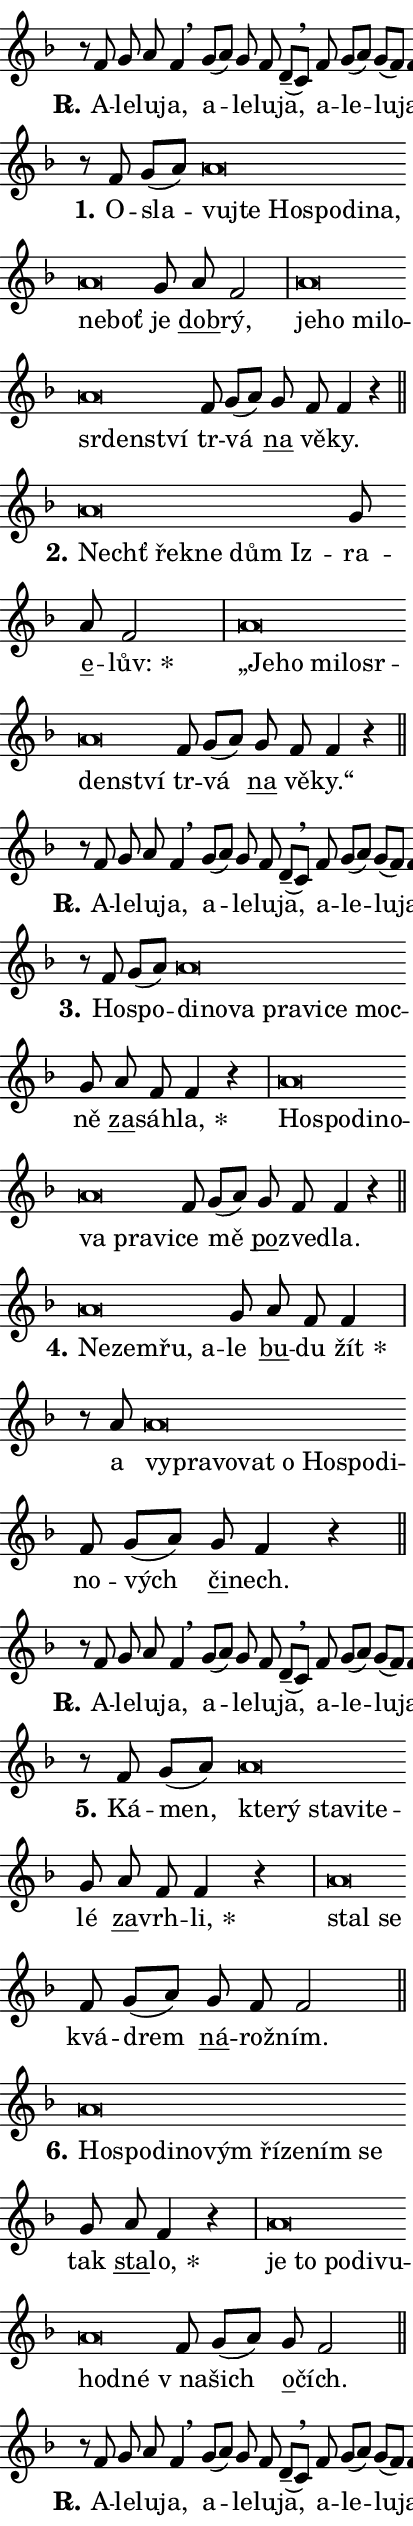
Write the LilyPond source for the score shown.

\version "2.24.0"
\header { tagline = "" }
\paper {
  indent = 0\cm
  top-margin = 0\cm
  right-margin = 0.13\cm % to fit lyric hyphens
  bottom-margin = 0\cm
  left-margin = 0\cm
  paper-width = 7\cm
  page-breaking = #ly:one-page-breaking
  system-system-spacing.basic-distance = #11
  score-system-spacing.basic-distance = #11
  ragged-last = ##f
}


%% Author: Thomas Morley
%% https://lists.gnu.org/archive/html/lilypond-user/2020-05/msg00002.html
#(define (line-position grob)
"Returns position of @var[grob} in current system:
   @code{'start}, if at first time-step
   @code{'end}, if at last time-step
   @code{'middle} otherwise
"
  (let* ((col (ly:item-get-column grob))
         (ln (ly:grob-object col 'left-neighbor))
         (rn (ly:grob-object col 'right-neighbor))
         (col-to-check-left (if (ly:grob? ln) ln col))
         (col-to-check-right (if (ly:grob? rn) rn col))
         (break-dir-left
           (and
             (ly:grob-property col-to-check-left 'non-musical #f)
             (ly:item-break-dir col-to-check-left)))
         (break-dir-right
           (and
             (ly:grob-property col-to-check-right 'non-musical #f)
             (ly:item-break-dir col-to-check-right))))
        (cond ((eqv? 1 break-dir-left) 'start)
              ((eqv? -1 break-dir-right) 'end)
              (else 'middle))))

#(define (tranparent-at-line-position vctor)
  (lambda (grob)
  "Relying on @code{line-position} select the relevant enry from @var{vctor}.
Used to determine transparency,"
    (case (line-position grob)
      ((end) (not (vector-ref vctor 0)))
      ((middle) (not (vector-ref vctor 1)))
      ((start) (not (vector-ref vctor 2))))))

noteHeadBreakVisibility =
#(define-music-function (break-visibility)(vector?)
"Makes @code{NoteHead}s transparent relying on @var{break-visibility}"
#{
  \override NoteHead.transparent =
    #(tranparent-at-line-position break-visibility)
#})

#(define delete-ledgers-for-transparent-note-heads
  (lambda (grob)
    "Reads whether a @code{NoteHead} is transparent.
If so this @code{NoteHead} is removed from @code{'note-heads} from
@var{grob}, which is supposed to be @code{LedgerLineSpanner}.
As a result ledgers are not printed for this @code{NoteHead}"
    (let* ((nhds-array (ly:grob-object grob 'note-heads))
           (nhds-list
             (if (ly:grob-array? nhds-array)
                 (ly:grob-array->list nhds-array)
                 '()))
           ;; Relies on the transparent-property being done before
           ;; Staff.LedgerLineSpanner.after-line-breaking is executed.
           ;; This is fragile ...
           (to-keep
             (remove
               (lambda (nhd)
                 (ly:grob-property nhd 'transparent #f))
               nhds-list)))
      ;; TODO find a better method to iterate over grob-arrays, similiar
      ;; to filter/remove etc for lists
      ;; For now rebuilt from scratch
      (set! (ly:grob-object grob 'note-heads)  '())
      (for-each
        (lambda (nhd)
          (ly:pointer-group-interface::add-grob grob 'note-heads nhd))
        to-keep))))

squashNotes = {
  \override NoteHead.X-extent = #'(-0.2 . 0.2)
  \override NoteHead.Y-extent = #'(-0.75 . 0)
  \override NoteHead.stencil =
    #(lambda (grob)
       (let ((pos (ly:grob-property grob 'staff-position)))
         (begin
           (if (< pos -7) (display "ERROR: Lower brevis then expected\n") (display ""))
           (if (<= pos -6) ly:text-interface::print ly:note-head::print))))
}
unSquashNotes = {
  \revert NoteHead.X-extent
  \revert NoteHead.Y-extent
  \revert NoteHead.stencil
}

hideNotes = \noteHeadBreakVisibility #begin-of-line-visible
unHideNotes = \noteHeadBreakVisibility #all-visible

% work-around for resetting accidentals
% https://lilypond.org/doc/v2.23/Documentation/notation/displaying-rhythms#unmetered-music
cadenzaMeasure = {
  \cadenzaOff
  \partial 1024 s1024
  \cadenzaOn
}

#(define-markup-command (accent layout props text) (markup?)
  "Underline accented syllable"
  (interpret-markup layout props
    #{\markup \override #'(offset . 4.3) \underline { #text }#}))

responsum = \markup \concat {
  "R" \hspace #-1.05 \path #0.1 #'((moveto 0 0.07) (lineto 0.9 0.8)) \hspace #0.05 "."
}

spaceSize = #0.6828661417322834 % exact space size for TeX Gyre Schola

\layout {
  \context {
    \Staff
    \remove "Time_signature_engraver"
    \override LedgerLineSpanner.after-line-breaking = #delete-ledgers-for-transparent-note-heads
  }
  \context {
    \Lyrics {
      \override LyricSpace.minimum-distance = \spaceSize
      \override LyricText.font-name = #"TeX Gyre Schola"
      \override LyricText.font-size = 1
      \override StanzaNumber.font-name = #"TeX Gyre Schola Bold"
      \override StanzaNumber.font-size = 1
    }
  }
  \context {
    \Score 
    \override NoteHead.text =
      #(lambda (grob) 
        (let ((pos (ly:grob-property grob 'staff-position)))
          #{\markup {
            \combine
              \halign #-0.55 \raise #(if (= pos -6) 0 0.5) \override #'(thickness . 2) \draw-line #'(3.2 . 0)
              \musicglyph "noteheads.sM1"
          }#}))
  }
}

% magnetic-lyrics.ily
%
%   written by
%     Jean Abou Samra <jean@abou-samra.fr>
%     Werner Lemberg <wl@gnu.org>
%
%   adapted by
%     Jiri Hon <jiri.hon@gmail.com>
%
% Version 2022-Apr-15

% https://www.mail-archive.com/lilypond-user@gnu.org/msg149350.html

#(define (Left_hyphen_pointer_engraver context)
   "Collect syllable-hyphen-syllable occurrences in lyrics and store
them in properties.  This engraver only looks to the left.  For
example, if the lyrics input is @code{foo -- bar}, it does the
following.

@itemize @bullet
@item
Set the @code{text} property of the @code{LyricHyphen} grob between
@q{foo} and @q{bar} to @code{foo}.

@item
Set the @code{left-hyphen} property of the @code{LyricText} grob with
text @q{foo} to the @code{LyricHyphen} grob between @q{foo} and
@q{bar}.
@end itemize

Use this auxiliary engraver in combination with the
@code{lyric-@/text::@/apply-@/magnetic-@/offset!} hook."
   (let ((hyphen #f)
         (text #f))
     (make-engraver
      (acknowledgers
       ((lyric-syllable-interface engraver grob source-engraver)
        (set! text grob)))
      (end-acknowledgers
       ((lyric-hyphen-interface engraver grob source-engraver)
        ;(when (not (grob::has-interface grob 'lyric-space-interface))
          (set! hyphen grob)));)
      ((stop-translation-timestep engraver)
       (when (and text hyphen)
         (ly:grob-set-object! text 'left-hyphen hyphen))
       (set! text #f)
       (set! hyphen #f)))))

#(define (lyric-text::apply-magnetic-offset! grob)
   "If the space between two syllables is less than the value in
property @code{LyricText@/.details@/.squash-threshold}, move the right
syllable to the left so that it gets concatenated with the left
syllable.

Use this function as a hook for
@code{LyricText@/.after-@/line-@/breaking} if the
@code{Left_@/hyphen_@/pointer_@/engraver} is active."
   (let ((hyphen (ly:grob-object grob 'left-hyphen #f)))
     (when hyphen
       (let ((left-text (ly:spanner-bound hyphen LEFT)))
         (when (grob::has-interface left-text 'lyric-syllable-interface)
           (let* ((common (ly:grob-common-refpoint grob left-text X))
                  (this-x-ext (ly:grob-extent grob common X))
                  (left-x-ext
                   (begin
                     ;; Trigger magnetism for left-text.
                     (ly:grob-property left-text 'after-line-breaking)
                     (ly:grob-extent left-text common X)))
                  ;; `delta` is the gap width between two syllables.
                  (delta (- (interval-start this-x-ext)
                            (interval-end left-x-ext)))
                  (details (ly:grob-property grob 'details))
                  (threshold (assoc-get 'squash-threshold details 0.2)))
             (when (< delta threshold)
               (let* (;; We have to manipulate the input text so that
                      ;; ligatures crossing syllable boundaries are not
                      ;; disabled.  For languages based on the Latin
                      ;; script this is essentially a beautification.
                      ;; However, for non-Western scripts it can be a
                      ;; necessity.
                      (lt (ly:grob-property left-text 'text))
                      (rt (ly:grob-property grob 'text))
                      (is-space (grob::has-interface hyphen 'lyric-space-interface))
                      (space (if is-space " " ""))
                      (extra-delta (if is-space spaceSize 0))
                      ;; Append new syllable.
                      (ltrt-space (if (and (string? lt) (string? rt))
                                (string-append lt space rt)
                                (make-concat-markup (list lt space rt))))
                      ;; Right-align `ltrt` to the right side.
                      (ltrt-space-markup (grob-interpret-markup
                               grob
                               (make-translate-markup
                                (cons (interval-length this-x-ext) 0)
                                (make-right-align-markup ltrt-space)))))
                 (begin
                   ;; Don't print `left-text`.
                   (ly:grob-set-property! left-text 'stencil #f)
                   ;; Set text and stencil (which holds all collected
                   ;; syllables so far) and shift it to the left.
                   (ly:grob-set-property! grob 'text ltrt-space)
                   (ly:grob-set-property! grob 'stencil ltrt-space-markup)
                   (ly:grob-translate-axis! grob (- (- delta extra-delta)) X))))))))))


#(define (lyric-hyphen::displace-bounds-first grob)
   ;; Make very sure this callback isn't triggered too early.
   (let ((left (ly:spanner-bound grob LEFT))
         (right (ly:spanner-bound grob RIGHT)))
     (ly:grob-property left 'after-line-breaking)
     (ly:grob-property right 'after-line-breaking)
     (ly:lyric-hyphen::print grob)))

squashThreshold = #0.4

\layout {
  \context {
    \Lyrics
    \consists #Left_hyphen_pointer_engraver
    \override LyricText.after-line-breaking =
      #lyric-text::apply-magnetic-offset!
    \override LyricHyphen.stencil = #lyric-hyphen::displace-bounds-first
    \override LyricText.details.squash-threshold = \squashThreshold
    \override LyricHyphen.minimum-distance = 0
    \override LyricHyphen.minimum-length = \squashThreshold
  }
}

squashText = \override LyricText.details.squash-threshold = 9999
unSquashText = \override LyricText.details.squash-threshold = \squashThreshold

leftText = \override LyricText.self-alignment-X = #LEFT
unLeftText = \revert LyricText.self-alignment-X

starOffset = #(lambda (grob) 
                (let ((x_offset (ly:self-alignment-interface::aligned-on-x-parent grob)))
                  (if (= x_offset 0) 0 (+ x_offset 1.2))))

star = #(define-music-function (syllable)(string?)
"Append star separator at the end of a syllable"
#{
  \once \override LyricText.X-offset = #starOffset
  \lyricmode { \markup {
    #syllable
    \override #'((font-name . "TeX Gyre Schola Bold")) \hspace #0.2 \lower #0.65 \larger "*"
  } }
#})

starAccent = #(define-music-function (syllable)(string?)
"Append star separator at the end of a syllable and make accent"
#{
  \once \override LyricText.X-offset = #starOffset
  \lyricmode { \markup {
    \accent #syllable
    \override #'((font-name . "TeX Gyre Schola Bold")) \hspace #0.2 \lower #0.65 \larger "*"
  } }
#})

breath = #(define-music-function (syllable)(string?)
"Append breathing indicator at the end of a syllable"
#{
  \lyricmode { \markup { #syllable "+" } }
#})

optionalBreath = #(define-music-function (syllable)(string?)
"Append optional breathing indicator at the end of a syllable"
#{
  \lyricmode { \markup { #syllable "(+)" } }
#})


\score {
    <<
        \new Voice = "melody" { \cadenzaOn \key f \major \relative { r8 f' g a f4 \breathe g8[( a)] g f d--[(c)] \breathe f g[( a)] g[( f)] f4 \cadenzaMeasure \bar "||" \break } }
        \new Lyrics \lyricsto "melody" { \lyricmode { \set stanza = \responsum
A -- le -- lu -- ja, a -- le -- lu -- ja, a -- le -- lu -- ja. } }
    >>
    \layout {}
}

\score {
    <<
        \new Voice = "melody" { \cadenzaOn \key f \major \relative { r8 f' g[( a)] \squashNotes a\breve*1/16 \hideNotes \breve*1/16 \bar "" \breve*1/16 \bar "" \breve*1/16 \bar "" \breve*1/16 \bar "" \breve*1/16 \bar "" \breve*1/16 \breve*1/16 \bar "" \unHideNotes \unSquashNotes g8 \bar "" a f2 \cadenzaMeasure \bar "|" \squashNotes a\breve*1/16 \hideNotes \breve*1/16 \bar "" \breve*1/16 \bar "" \breve*1/16 \bar "" \breve*1/16 \bar "" \breve*1/16 \breve*1/16 \bar "" \unHideNotes \unSquashNotes f8 g[( a)] \bar "" g f f4 r \cadenzaMeasure \bar "||" \break } }
        \new Lyrics \lyricsto "melody" { \lyricmode { \set stanza = "1."
O -- sla -- \leftText vuj -- \squashText te Ho -- spo -- di -- na, ne -- boť \unLeftText \unSquashText je \markup \accent dob -- rý,
\leftText je -- \squashText ho mi -- lo -- sr -- den -- ství \unLeftText \unSquashText tr -- vá \markup \accent na vě -- ky. } }
    >>
    \layout {}
}

\score {
    <<
        \new Voice = "melody" { \cadenzaOn \key f \major \relative { \squashNotes a'\breve*1/16 \hideNotes \breve*1/16 \bar "" \breve*1/16 \bar "" \breve*1/16 \breve*1/16 \bar "" \unHideNotes \unSquashNotes g8 \bar "" a f2 \cadenzaMeasure \bar "|" \squashNotes a\breve*1/16 \hideNotes \breve*1/16 \bar "" \breve*1/16 \bar "" \breve*1/16 \bar "" \breve*1/16 \bar "" \breve*1/16 \breve*1/16 \bar "" \unHideNotes \unSquashNotes f8 g[( a)] \bar "" g f f4 r \cadenzaMeasure \bar "||" \break } }
        \new Lyrics \lyricsto "melody" { \lyricmode { \set stanza = "2."
\leftText Nechť \squashText řek -- ne dům Iz -- \unLeftText \unSquashText ra -- \markup \accent e -- \star lův: \leftText „Je -- \squashText ho mi -- lo -- sr -- den -- ství \unLeftText \unSquashText tr -- vá \markup \accent na vě -- ky.“ } }
    >>
    \layout {}
}

\score {
    <<
        \new Voice = "melody" { \cadenzaOn \key f \major \relative { r8 f' g a f4 \breathe g8[( a)] g f d--[(c)] \breathe f g[( a)] g[( f)] f4 \cadenzaMeasure \bar "||" \break } }
        \new Lyrics \lyricsto "melody" { \lyricmode { \set stanza = \responsum
A -- le -- lu -- ja, a -- le -- lu -- ja, a -- le -- lu -- ja. } }
    >>
    \layout {}
}

\score {
    <<
        \new Voice = "melody" { \cadenzaOn \key f \major \relative { r8 f' g[( a)] \squashNotes a\breve*1/16 \hideNotes \breve*1/16 \bar "" \breve*1/16 \bar "" \breve*1/16 \bar "" \breve*1/16 \bar "" \breve*1/16 \breve*1/16 \bar "" \unHideNotes \unSquashNotes g8 \bar "" a f f4 r \cadenzaMeasure \bar "|" \squashNotes a\breve*1/16 \hideNotes \breve*1/16 \bar "" \breve*1/16 \bar "" \breve*1/16 \bar "" \breve*1/16 \bar "" \breve*1/16 \breve*1/16 \bar "" \unHideNotes \unSquashNotes f8 g[( a)] \bar "" g f f4 r \cadenzaMeasure \bar "||" \break } }
        \new Lyrics \lyricsto "melody" { \lyricmode { \set stanza = "3."
Ho -- spo -- \leftText di -- \squashText no -- va pra -- vi -- ce moc -- \unLeftText \unSquashText ně \markup \accent za -- sáh -- \star la, \leftText Ho -- \squashText spo -- di -- no -- va pra -- vi -- \unLeftText \unSquashText ce mě \markup \accent po -- zve -- dla. } }
    >>
    \layout {}
}

\score {
    <<
        \new Voice = "melody" { \cadenzaOn \key f \major \relative { \squashNotes a'\breve*1/16 \hideNotes \breve*1/16 \bar "" \breve*1/16 \breve*1/16 \bar "" \unHideNotes \unSquashNotes g8 \bar "" a f f4 \cadenzaMeasure \bar "|" r8 a8 \squashNotes a\breve*1/16 \hideNotes \breve*1/16 \bar "" \breve*1/16 \bar "" \breve*1/16 \bar "" \breve*1/16 \bar "" \breve*1/16 \bar "" \breve*1/16 \breve*1/16 \bar "" \unHideNotes \unSquashNotes f8 g[( a)] \bar "" g f4 r \cadenzaMeasure \bar "||" \break } }
        \new Lyrics \lyricsto "melody" { \lyricmode { \set stanza = "4."
\leftText Ne -- \squashText ze -- mřu, a -- \unLeftText \unSquashText le \markup \accent bu -- du \star žít a \leftText vy -- \squashText pra -- vo -- vat o Ho -- spo -- di -- \unLeftText \unSquashText no -- vých \markup \accent či -- nech. } }
    >>
    \layout {}
}

\score {
    <<
        \new Voice = "melody" { \cadenzaOn \key f \major \relative { r8 f' g a f4 \breathe g8[( a)] g f d--[(c)] \breathe f g[( a)] g[( f)] f4 \cadenzaMeasure \bar "||" \break } }
        \new Lyrics \lyricsto "melody" { \lyricmode { \set stanza = \responsum
A -- le -- lu -- ja, a -- le -- lu -- ja, a -- le -- lu -- ja. } }
    >>
    \layout {}
}

\score {
    <<
        \new Voice = "melody" { \cadenzaOn \key f \major \relative { r8 f' g[( a)] \squashNotes a\breve*1/16 \hideNotes \breve*1/16 \bar "" \breve*1/16 \bar "" \breve*1/16 \breve*1/16 \bar "" \unHideNotes \unSquashNotes g8 \bar "" a f f4 r \cadenzaMeasure \bar "|" \squashNotes a\breve*1/16 \hideNotes \breve*1/16 \bar "" \unHideNotes \unSquashNotes f8 g[( a)] \bar "" g f f2 \cadenzaMeasure \bar "||" \break } }
        \new Lyrics \lyricsto "melody" { \lyricmode { \set stanza = "5."
Ká -- men, \leftText kte -- \squashText rý sta -- vi -- te -- \unLeftText \unSquashText lé \markup \accent za -- vrh -- \star li, \leftText stal \squashText se \unLeftText \unSquashText kvá -- drem \markup \accent ná -- rož -- ním. } }
    >>
    \layout {}
}

\score {
    <<
        \new Voice = "melody" { \cadenzaOn \key f \major \relative { \squashNotes a'\breve*1/16 \hideNotes \breve*1/16 \bar "" \breve*1/16 \bar "" \breve*1/16 \bar "" \breve*1/16 \bar "" \breve*1/16 \bar "" \breve*1/16 \bar "" \breve*1/16 \breve*1/16 \bar "" \unHideNotes \unSquashNotes g8 \bar "" a f4 r \cadenzaMeasure \bar "|" \squashNotes a\breve*1/16 \hideNotes \breve*1/16 \bar "" \breve*1/16 \bar "" \breve*1/16 \bar "" \breve*1/16 \bar "" \breve*1/16 \breve*1/16 \bar "" \unHideNotes \unSquashNotes f8 g[( a)] \bar "" g f2 \cadenzaMeasure \bar "||" \break } }
        \new Lyrics \lyricsto "melody" { \lyricmode { \set stanza = "6."
\leftText Ho -- \squashText spo -- di -- no -- vým ří -- ze -- ním se \unLeftText \unSquashText tak \markup \accent sta -- \star lo, \leftText je \squashText to po -- di -- vu -- hod -- né \unLeftText \unSquashText "v na" -- šich \markup \accent o -- čích. } }
    >>
    \layout {}
}

\score {
    <<
        \new Voice = "melody" { \cadenzaOn \key f \major \relative { r8 f' g a f4 \breathe g8[( a)] g f d--[(c)] \breathe f g[( a)] g[( f)] f4 \cadenzaMeasure \bar "||" \break } \bar "|." }
        \new Lyrics \lyricsto "melody" { \lyricmode { \set stanza = \responsum
A -- le -- lu -- ja, a -- le -- lu -- ja, a -- le -- lu -- ja. } }
    >>
    \layout {}
}
